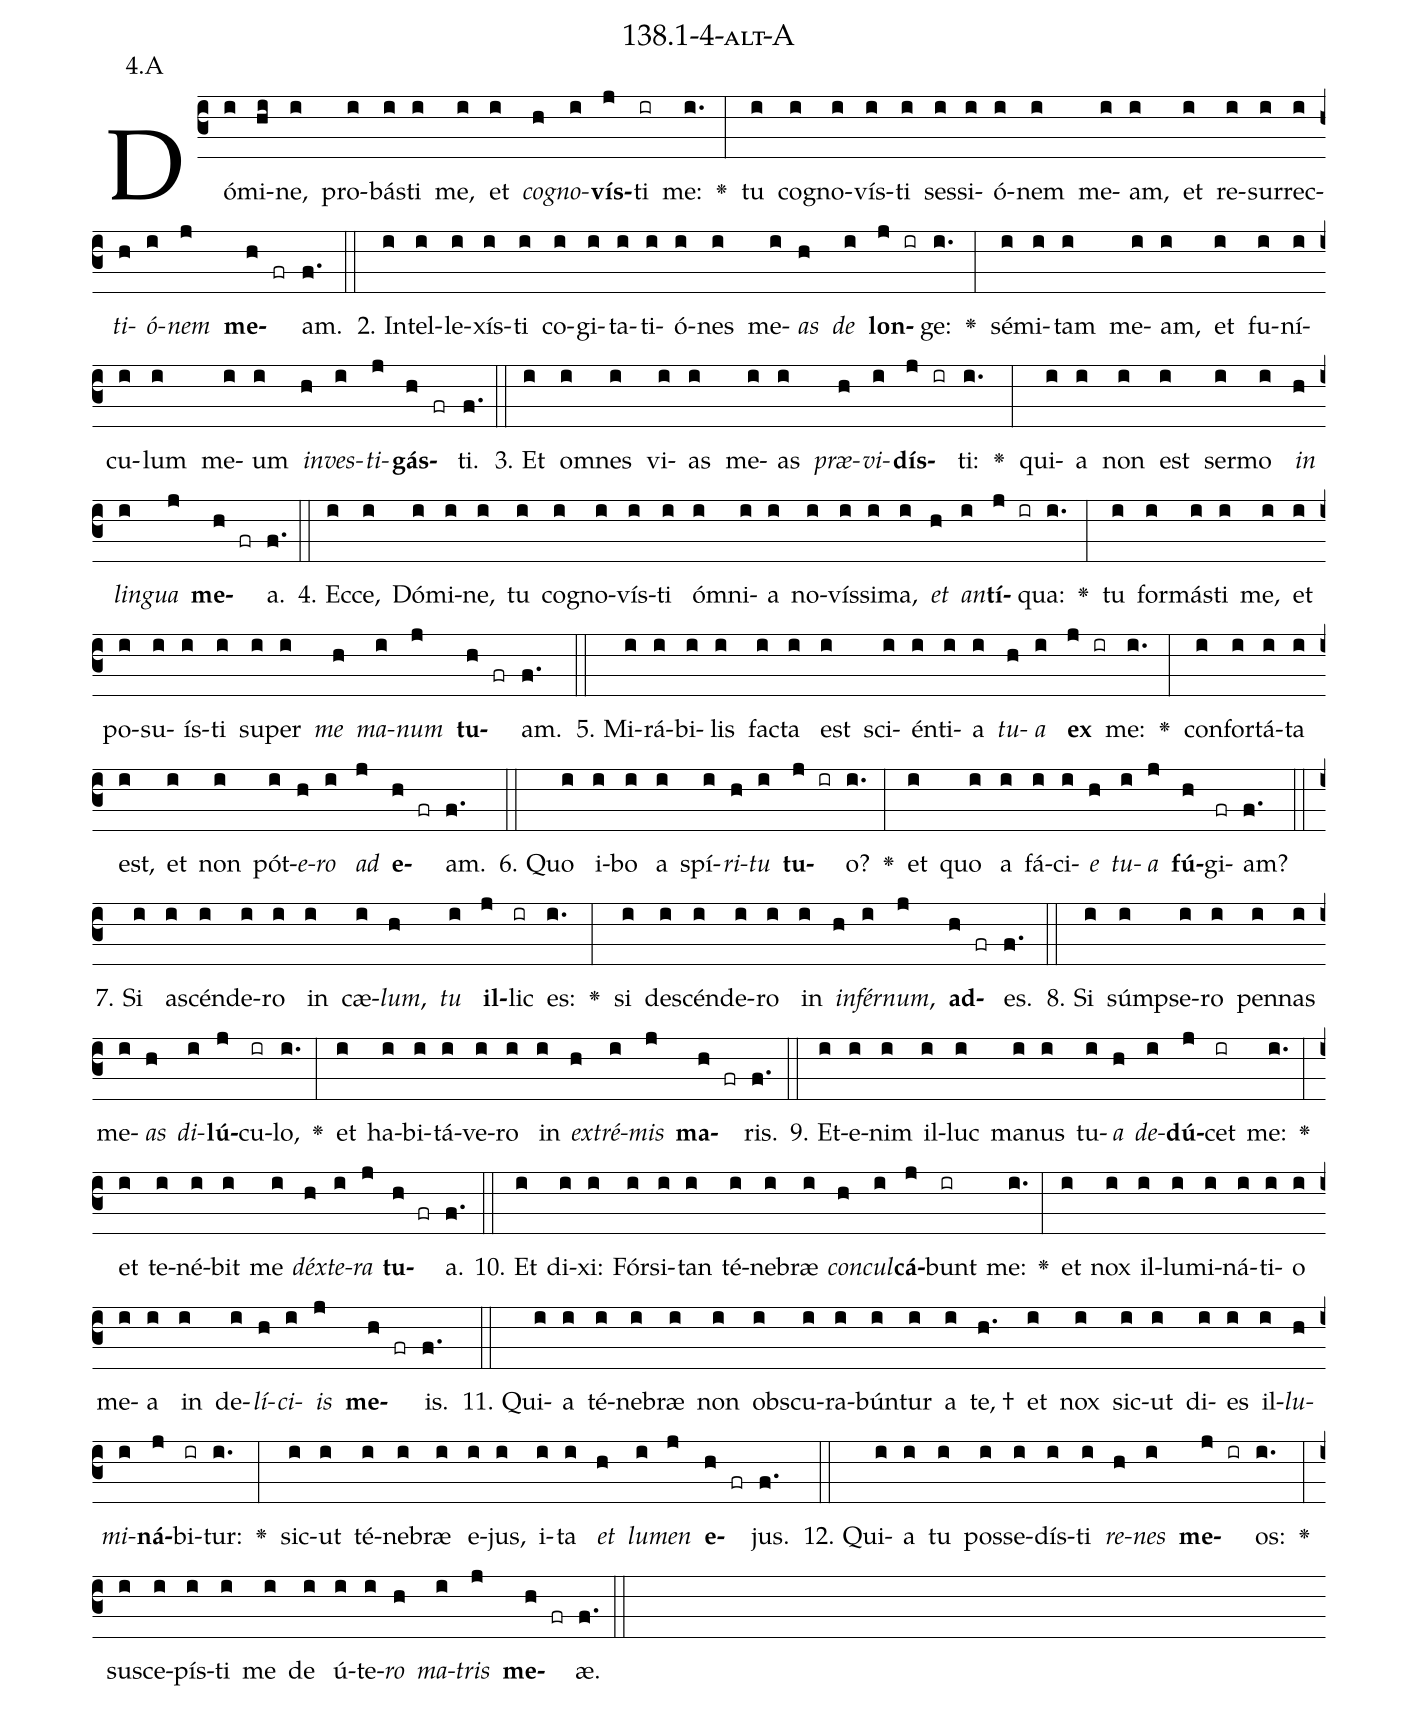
name: 138.1-4-alt-A;
annotation: 4.A;
%%
(c3)Dó(i)mi(hi)ne,(i) pro(i)bás(i)ti(i) me,(i) et(i) <i>co</i>(h)<i>gno</i>(i)<b>vís</b>(j)ti(ir) me:(i.) <v>\greheightstar</v>(:) tu(i) co(i)gno(i)vís(i)ti(i) ses(i)si(i)ó(i)nem(i) me(i)am,(i) et(i) re(i)sur(i)rec(i)<i>ti</i>(h)<i>ó</i>(i)<i>nem</i>(j) <b>me</b>(h fr)am.(f.) (::)
2. In(i)tel(i)le(i)xís(i)ti(i) co(i)gi(i)ta(i)ti(i)ó(i)nes(i) me(i)<i>as</i>(h) <i>de</i>(i) <b>lon</b>(j ir)ge:(i.) <v>\greheightstar</v>(:) sé(i)mi(i)tam(i) me(i)am,(i) et(i) fu(i)ní(i)cu(i)lum(i) me(i)um(i) <i>in</i>(h)<i>ves</i>(i)<i>ti</i>(j)<b>gás</b>(h fr)ti.(f.) (::)
3. Et(i) om(i)nes(i) vi(i)as(i) me(i)as(i) <i>præ</i>(h)<i>vi</i>(i)<b>dís</b>(j ir)ti:(i.) <v>\greheightstar</v>(:) qui(i)a(i) non(i) est(i) ser(i)mo(i) <i>in</i>(h) <i>lin</i>(i)<i>gua</i>(j) <b>me</b>(h fr)a.(f.) (::)
4. Ec(i)ce,(i) Dó(i)mi(i)ne,(i) tu(i) co(i)gno(i)vís(i)ti(i) óm(i)ni(i)a(i) no(i)vís(i)si(i)ma,(i) <i>et</i>(h) <i>an</i>(i)<b>tí</b>(j ir)qua:(i.) <v>\greheightstar</v>(:) tu(i) for(i)más(i)ti(i) me,(i) et(i) po(i)su(i)ís(i)ti(i) su(i)per(i) <i>me</i>(h) <i>ma</i>(i)<i>num</i>(j) <b>tu</b>(h fr)am.(f.) (::)
5. Mi(i)rá(i)bi(i)lis(i) fac(i)ta(i) est(i) sci(i)én(i)ti(i)a(i) <i>tu</i>(h)<i>a</i>(i) <b>ex</b>(j ir) me:(i.) <v>\greheightstar</v>(:) con(i)for(i)tá(i)ta(i) est,(i) et(i) non(i) pót(i)<i>e</i>(h)<i>ro</i>(i) <i>ad</i>(j) <b>e</b>(h fr)am.(f.) (::)
6. Quo(i) i(i)bo(i) a(i) spí(i)<i>ri</i>(h)<i>tu</i>(i) <b>tu</b>(j ir)o?(i.) <v>\greheightstar</v>(:) et(i) quo(i) a(i) fá(i)ci(i)<i>e</i>(h) <i>tu</i>(i)<i>a</i>(j) <b>fú</b>(h)gi(fr)am?(f.) (::)
7. Si(i) a(i)scén(i)de(i)ro(i) in(i) cæ(i)<i>lum</i>,(h) <i>tu</i>(i) <b>il</b>(j)lic(ir) es:(i.) <v>\greheightstar</v>(:) si(i) de(i)scén(i)de(i)ro(i) in(i) <i>in</i>(h)<i>fér</i>(i)<i>num</i>,(j) <b>ad</b>(h fr)es.(f.) (::)
8. Si(i) súmp(i)se(i)ro(i) pen(i)nas(i) me(i)<i>as</i>(h) <i>di</i>(i)<b>lú</b>(j)cu(ir)lo,(i.) <v>\greheightstar</v>(:) et(i) ha(i)bi(i)tá(i)ve(i)ro(i) in(i) <i>ex</i>(h)<i>tré</i>(i)<i>mis</i>(j) <b>ma</b>(h fr)ris.(f.) (::)
9. Et(i)e(i)nim(i) il(i)luc(i) ma(i)nus(i) tu(i)<i>a</i>(h) <i>de</i>(i)<b>dú</b>(j)cet(ir) me:(i.) <v>\greheightstar</v>(:) et(i) te(i)né(i)bit(i) me(i) <i>déx</i>(h)<i>te</i>(i)<i>ra</i>(j) <b>tu</b>(h fr)a.(f.) (::)
10. Et(i) di(i)xi:(i) Fór(i)si(i)tan(i) té(i)ne(i)bræ(i) <i>con</i>(h)<i>cul</i>(i)<b>cá</b>(j)bunt(ir) me:(i.) <v>\greheightstar</v>(:) et(i) nox(i) il(i)lu(i)mi(i)ná(i)ti(i)o(i) me(i)a(i) in(i) de(i)<i>lí</i>(h)<i>ci</i>(i)<i>is</i>(j) <b>me</b>(h fr)is.(f.) (::)
11. Qui(i)a(i) té(i)ne(i)bræ(i) non(i) obs(i)cu(i)ra(i)bún(i)tur(i) a(i) te, †(h.) et(i) nox(i) sic(i)ut(i) di(i)es(i) il(i)<i>lu</i>(h)<i>mi</i>(i)<b>ná</b>(j)bi(ir)tur:(i.) <v>\greheightstar</v>(:) sic(i)ut(i) té(i)ne(i)bræ(i) e(i)jus,(i) i(i)ta(i) <i>et</i>(h) <i>lu</i>(i)<i>men</i>(j) <b>e</b>(h fr)jus.(f.) (::)
12. Qui(i)a(i) tu(i) pos(i)se(i)dís(i)ti(i) <i>re</i>(h)<i>nes</i>(i) <b>me</b>(j ir)os:(i.) <v>\greheightstar</v>(:) su(i)sce(i)pís(i)ti(i) me(i) de(i) ú(i)te(i)<i>ro</i>(h) <i>ma</i>(i)<i>tris</i>(j) <b>me</b>(h fr)æ.(f.) (::)
